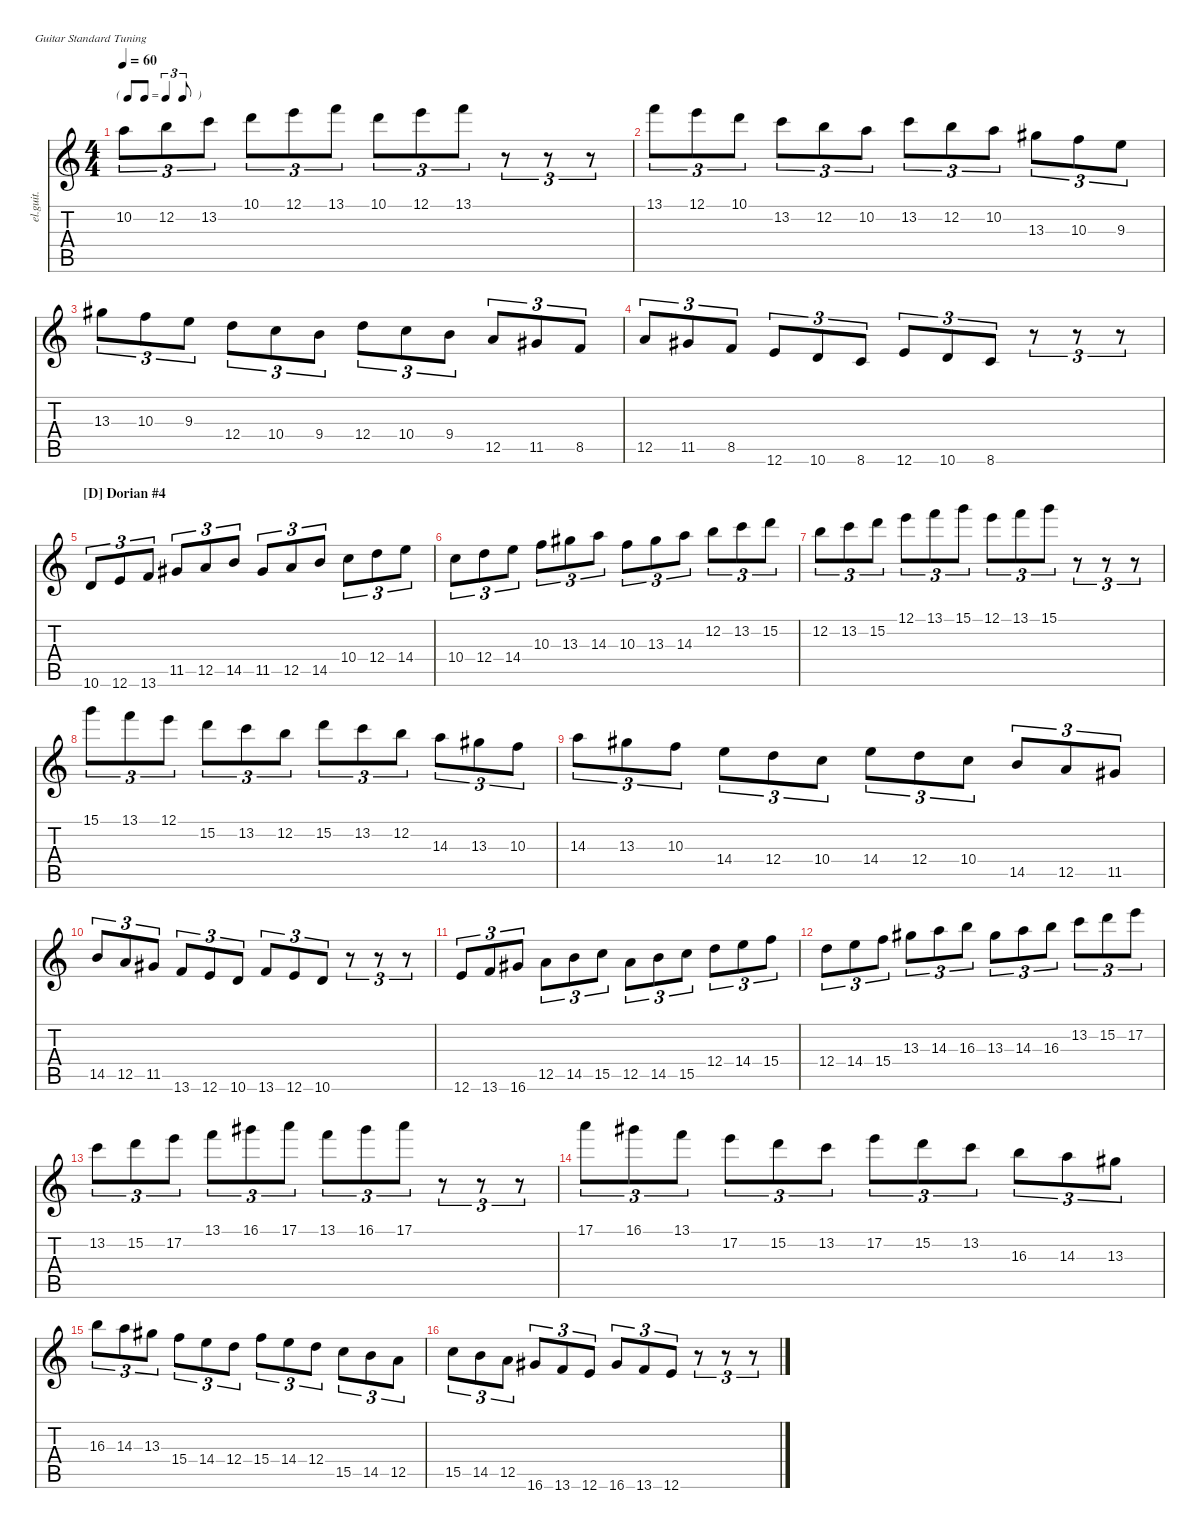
\defaultSystemsLayout 4
\hideDynamics
\bracketExtendMode nobrackets
\track ("Clean Guitar" "el.guit.") {instrument electricguitarclean}
\staff {score tabs}
\tuning (E4 B3 G3 D3 A2 E2)
\ts (4 4)
\tf triplet8th
\tempo 60
\clef g2
\ks c
10.2.8{tu (3 2) dy mf beam Down} 12.2.8{tu (3 2) beam Down} 13.2.8{tu (3 2) beam Down} 10.1.8{tu (3 2) beam Down} 12.1.8{tu (3 2) beam Down} 13.1.8{tu (3 2) beam Down} 10.1.8{tu (3 2) beam Down} 12.1.8{tu (3 2) beam Down} 13.1.8{tu (3 2) beam Down} r.8{tu (3 2) beam Down} r.8{tu (3 2) beam Down} r.8{tu (3 2) beam Down} |
13.1.8{tu (3 2) beam Down} 12.1.8{tu (3 2) beam Down} 10.1.8{tu (3 2) beam Down} 13.2.8{tu (3 2) beam Down} 12.2.8{tu (3 2) beam Down} 10.2.8{tu (3 2) beam Down} 13.2.8{tu (3 2) beam Down} 12.2.8{tu (3 2) beam Down} 10.2.8{tu (3 2) beam Down} 13.3{acc #}.8{tu (3 2) beam Down} 10.3.8{tu (3 2) beam Down} 9.3.8{tu (3 2) beam Down} |
13.3{acc #}.8{tu (3 2) beam Down} 10.3.8{tu (3 2) beam Down} 9.3.8{tu (3 2) beam Down} 12.4.8{tu (3 2) beam Down} 10.4.8{tu (3 2) beam Down} 9.4.8{tu (3 2) beam Down} 12.4.8{tu (3 2) beam Down} 10.4.8{tu (3 2) beam Down} 9.4.8{tu (3 2) beam Down} 12.5.8{tu (3 2) beam Up} 11.5{acc #}.8{tu (3 2) beam Up} 8.5.8{tu (3 2) beam Up} |
12.5.8{tu (3 2) beam Up} 11.5{acc #}.8{tu (3 2) beam Up} 8.5.8{tu (3 2) beam Up} 12.6.8{tu (3 2) beam Up} 10.6.8{tu (3 2) beam Up} 8.6.8{tu (3 2) beam Up} 12.6.8{tu (3 2) beam Up} 10.6.8{tu (3 2) beam Up} 8.6.8{tu (3 2) beam Up} r.8{tu (3 2) beam Down} r.8{tu (3 2) beam Down} r.8{tu (3 2) beam Down} |
\section ("D" "Dorian #4")
10.6.8{tu (3 2) beam Up} 12.6.8{tu (3 2) beam Up} 13.6.8{tu (3 2) beam Up} 11.5{acc #}.8{tu (3 2) beam Up} 12.5.8{tu (3 2) beam Up} 14.5.8{tu (3 2) beam Up} 11.5{acc #}.8{tu (3 2) beam Up} 12.5.8{tu (3 2) beam Up} 14.5.8{tu (3 2) beam Up} 10.4.8{tu (3 2) beam Down} 12.4.8{tu (3 2) beam Down} 14.4.8{tu (3 2) beam Down} |
10.4.8{tu (3 2) beam Down} 12.4.8{tu (3 2) beam Down} 14.4.8{tu (3 2) beam Down} 10.3.8{tu (3 2) beam Down} 13.3{acc #}.8{tu (3 2) beam Down} 14.3.8{tu (3 2) beam Down} 10.3.8{tu (3 2) beam Down} 13.3{acc #}.8{tu (3 2) beam Down} 14.3.8{tu (3 2) beam Down} 12.2.8{tu (3 2) beam Down} 13.2.8{tu (3 2) beam Down} 15.2.8{tu (3 2) beam Down} |
12.2.8{tu (3 2) beam Down} 13.2.8{tu (3 2) beam Down} 15.2.8{tu (3 2) beam Down} 12.1.8{tu (3 2) beam Down} 13.1.8{tu (3 2) beam Down} 15.1.8{tu (3 2) beam Down} 12.1.8{tu (3 2) beam Down} 13.1.8{tu (3 2) beam Down} 15.1.8{tu (3 2) beam Down} r.8{tu (3 2) beam Down} r.8{tu (3 2) beam Down} r.8{tu (3 2) beam Down} |
15.1.8{tu (3 2) beam Down} 13.1.8{tu (3 2) beam Down} 12.1.8{tu (3 2) beam Down} 15.2.8{tu (3 2) beam Down} 13.2.8{tu (3 2) beam Down} 12.2.8{tu (3 2) beam Down} 15.2.8{tu (3 2) beam Down} 13.2.8{tu (3 2) beam Down} 12.2.8{tu (3 2) beam Down} 14.3.8{tu (3 2) beam Down} 13.3{acc #}.8{tu (3 2) beam Down} 10.3.8{tu (3 2) beam Down} |
14.3.8{tu (3 2) beam Down} 13.3{acc #}.8{tu (3 2) beam Down} 10.3.8{tu (3 2) beam Down} 14.4.8{tu (3 2) beam Down} 12.4.8{tu (3 2) beam Down} 10.4.8{tu (3 2) beam Down} 14.4.8{tu (3 2) beam Down} 12.4.8{tu (3 2) beam Down} 10.4.8{tu (3 2) beam Down} 14.5.8{tu (3 2) beam Up} 12.5.8{tu (3 2) beam Up} 11.5{acc #}.8{tu (3 2) beam Up} |
14.5.8{tu (3 2) beam Up} 12.5.8{tu (3 2) beam Up} 11.5{acc #}.8{tu (3 2) beam Up} 13.6.8{tu (3 2) beam Up} 12.6.8{tu (3 2) beam Up} 10.6.8{tu (3 2) beam Up} 13.6.8{tu (3 2) beam Up} 12.6.8{tu (3 2) beam Up} 10.6.8{tu (3 2) beam Up} r.8{tu (3 2) beam Down} r.8{tu (3 2) beam Down} r.8{tu (3 2) beam Down} |
12.6.8{tu (3 2) beam Up} 13.6.8{tu (3 2) beam Up} 16.6{acc #}.8{tu (3 2) beam Up} 12.5.8{tu (3 2) beam Down} 14.5.8{tu (3 2) beam Down} 15.5.8{tu (3 2) beam Down} 12.5.8{tu (3 2) beam Down} 14.5.8{tu (3 2) beam Down} 15.5.8{tu (3 2) beam Down} 12.4.8{tu (3 2) beam Down} 14.4.8{tu (3 2) beam Down} 15.4.8{tu (3 2) beam Down} |
12.4.8{tu (3 2) beam Down} 14.4.8{tu (3 2) beam Down} 15.4.8{tu (3 2) beam Down} 13.3{acc #}.8{tu (3 2) beam Down} 14.3.8{tu (3 2) beam Down} 16.3.8{tu (3 2) beam Down} 13.3{acc #}.8{tu (3 2) beam Down} 14.3.8{tu (3 2) beam Down} 16.3.8{tu (3 2) beam Down} 13.2.8{tu (3 2) beam Down} 15.2.8{tu (3 2) beam Down} 17.2.8{tu (3 2) beam Down} |
13.2.8{tu (3 2) beam Down} 15.2.8{tu (3 2) beam Down} 17.2.8{tu (3 2) beam Down} 13.1.8{tu (3 2) beam Down} 16.1{acc #}.8{tu (3 2) beam Down} 17.1.8{tu (3 2) beam Down} 13.1.8{tu (3 2) beam Down} 16.1{acc #}.8{tu (3 2) beam Down} 17.1.8{tu (3 2) beam Down} r.8{tu (3 2) beam Down} r.8{tu (3 2) beam Down} r.8{tu (3 2) beam Down} |
17.1.8{tu (3 2) beam Down} 16.1{acc #}.8{tu (3 2) beam Down} 13.1.8{tu (3 2) beam Down} 17.2.8{tu (3 2) beam Down} 15.2.8{tu (3 2) beam Down} 13.2.8{tu (3 2) beam Down} 17.2.8{tu (3 2) beam Down} 15.2.8{tu (3 2) beam Down} 13.2.8{tu (3 2) beam Down} 16.3.8{tu (3 2) beam Down} 14.3.8{tu (3 2) beam Down} 13.3{acc #}.8{tu (3 2) beam Down} |
16.3.8{tu (3 2) beam Down} 14.3.8{tu (3 2) beam Down} 13.3{acc #}.8{tu (3 2) beam Down} 15.4.8{tu (3 2) beam Down} 14.4.8{tu (3 2) beam Down} 12.4.8{tu (3 2) beam Down} 15.4.8{tu (3 2) beam Down} 14.4.8{tu (3 2) beam Down} 12.4.8{tu (3 2) beam Down} 15.5.8{tu (3 2) beam Down} 14.5.8{tu (3 2) beam Down} 12.5.8{tu (3 2) beam Down} |
15.5.8{tu (3 2) beam Down} 14.5.8{tu (3 2) beam Down} 12.5.8{tu (3 2) beam Down} 16.6{acc #}.8{tu (3 2) beam Up} 13.6.8{tu (3 2) beam Up} 12.6.8{tu (3 2) beam Up} 16.6{acc #}.8{tu (3 2) beam Up} 13.6.8{tu (3 2) beam Up} 12.6.8{tu (3 2) beam Up} r.8{tu (3 2) beam Down} r.8{tu (3 2) beam Down} r.8{tu (3 2) beam Down}
